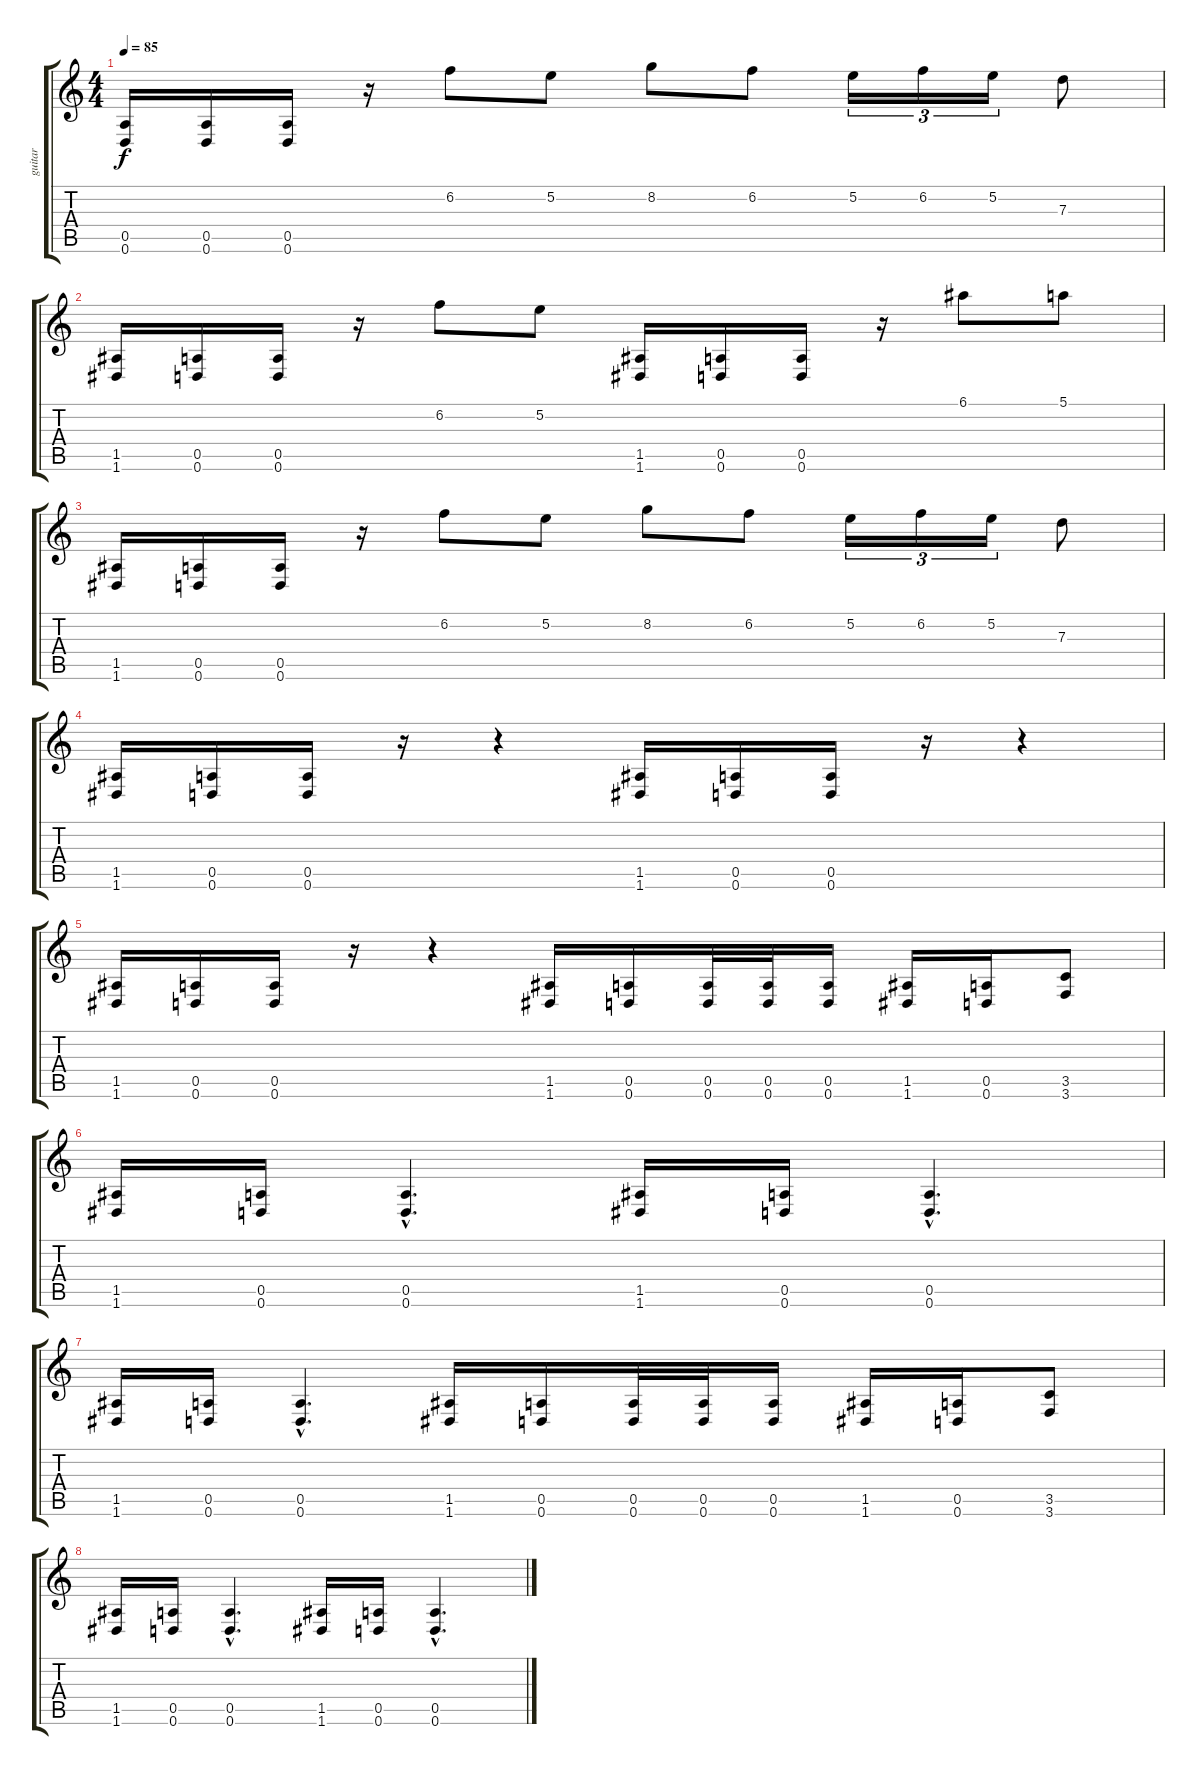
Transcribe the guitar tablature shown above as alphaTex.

\track ("guitar" "guitar") {instrument overdrivenguitar}
\staff {score tabs}
\tuning (E4 B3 G3 D3 A2 D2) {hide}
\ts (4 4)
\tempo 85
\clef g2
\ks c
(0.5 0.6).16{dy f instrument overdrivenguitar} (0.5 0.6).16 (0.5 0.6).16 r.16 6.2.8 5.2.8 8.2.8 6.2.8 5.2.16{tu (3 2)} 6.2.16{tu (3 2)} 5.2.16{tu (3 2)} 7.3.8 |
(1.5 1.6).16{instrument overdrivenguitar} (0.5 0.6).16 (0.5 0.6).16 r.16 6.2.8 5.2.8 (1.5 1.6).16 (0.5 0.6).16 (0.5 0.6).16 r.16 6.1.8 5.1.8 |
(1.5 1.6).16{instrument overdrivenguitar} (0.5 0.6).16 (0.5 0.6).16 r.16 6.2.8 5.2.8 8.2.8 6.2.8 5.2.16{tu (3 2)} 6.2.16{tu (3 2)} 5.2.16{tu (3 2)} 7.3.8 |
(1.5 1.6).16 (0.5 0.6).16 (0.5 0.6).16 r.16 r.4 (1.5 1.6).16 (0.5 0.6).16 (0.5 0.6).16 r.16 r.4 |
(1.5 1.6).16 (0.5 0.6).16 (0.5 0.6).16 r.16 r.4 (1.5 1.6).16 (0.5 0.6).16 (0.5 0.6).32 (0.5 0.6).32 (0.5 0.6).16 (1.5 1.6).16 (0.5 0.6).16 (3.5 3.6).8 |
(1.5 1.6).16 (0.5 0.6).16 (0.5{hac} 0.6{hac}).4{d} (1.5 1.6).16 (0.5 0.6).16 (0.5{hac} 0.6{hac}).4{d} |
(1.5 1.6).16 (0.5 0.6).16 (0.5{hac} 0.6{hac}).4{d} (1.5 1.6).16 (0.5 0.6).16 (0.5 0.6).32 (0.5 0.6).32 (0.5 0.6).16 (1.5 1.6).16 (0.5 0.6).16 (3.5 3.6).8 |
(1.5 1.6).16 (0.5 0.6).16 (0.5{hac} 0.6{hac}).4{d} (1.5 1.6).16 (0.5 0.6).16 (0.5{hac} 0.6{hac}).4{d}
